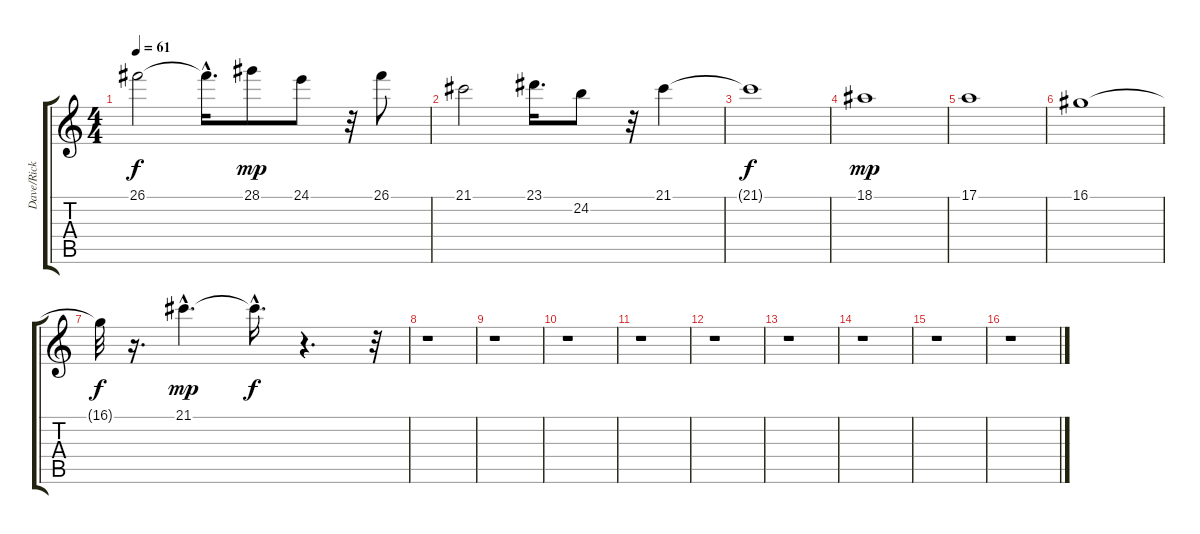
\track ("Dave/Rick" "Dave/Rick") {instrument synthstrings1}
\staff {score tabs}
\tuning (E4 B3 G3 D3 A2 E2) {hide}
\ts (4 4)
\tempo 61
\clef g2
\ks c
26.1{t}.2{dy f} 26.1{hac t}.16{d} 28.1.8{dy mp} 24.1.8 r.32 26.1.8 |
21.1.2 23.1.16{d} 24.2.8 r.32 21.1.4 |
21.1{t}.1{dy f} |
18.1.1{dy mp} |
17.1.1 |
16.1.1 |
16.1{t}.32{dy f} r.16{d} 21.1{hac}.4{d dy mp} 21.1{hac t}.16{d dy f} r.4{d} r.32 |
r.1 |
r.1 |
r.1 |
r.1 |
r.1 |
r.1 |
r.1 |
r.1 |
r.1
